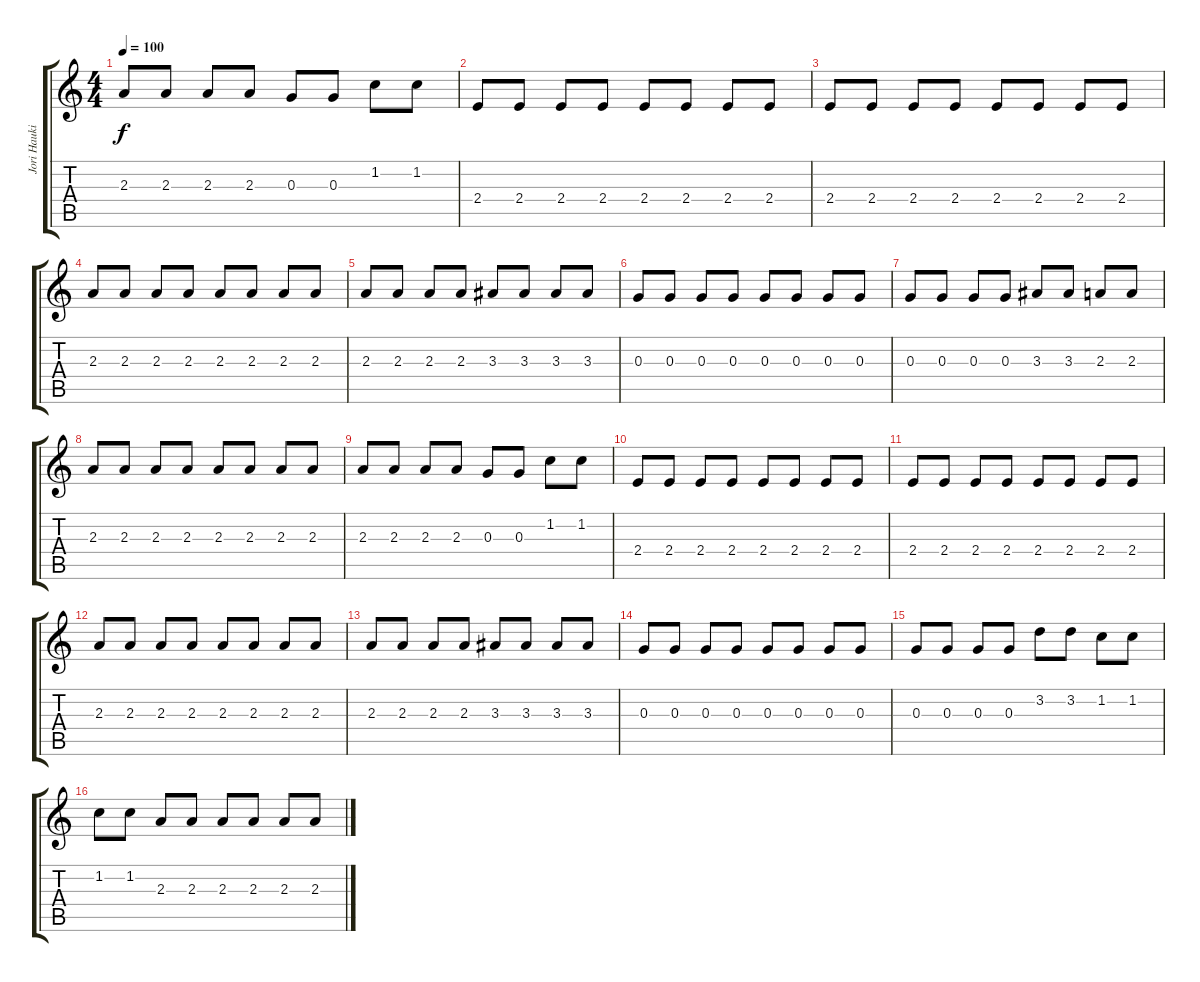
\track ("Jori Haukio (lead guitar) " "Jori Hauki") {instrument overdrivenguitar}
\staff {score tabs}
\tuning (E4 B3 G3 D3 A2 E2) {hide}
\ts (4 4)
\tempo 100
\clef g2
\ks aminor
2.3.8{dy f} 2.3.8 2.3.8 2.3.8 0.3.8 0.3.8 1.2.8 1.2.8 |
2.4.8 2.4.8 2.4.8 2.4.8 2.4.8 2.4.8 2.4.8 2.4.8 |
2.4.8 2.4.8 2.4.8 2.4.8 2.4.8 2.4.8 2.4.8 2.4.8 |
2.3.8{volume 10} 2.3.8 2.3.8 2.3.8 2.3.8 2.3.8 2.3.8 2.3.8 |
2.3.8 2.3.8 2.3.8 2.3.8 3.3.8 3.3.8 3.3.8 3.3.8 |
0.3.8 0.3.8 0.3.8 0.3.8 0.3.8 0.3.8 0.3.8 0.3.8 |
0.3.8 0.3.8 0.3.8 0.3.8 3.3.8 3.3.8 2.3.8 2.3.8 |
2.3.8{volume 7} 2.3.8 2.3.8 2.3.8 2.3.8 2.3.8 2.3.8 2.3.8 |
2.3.8 2.3.8 2.3.8 2.3.8 0.3.8 0.3.8 1.2.8 1.2.8 |
2.4.8 2.4.8 2.4.8 2.4.8 2.4.8 2.4.8 2.4.8 2.4.8 |
2.4.8 2.4.8 2.4.8 2.4.8 2.4.8 2.4.8 2.4.8 2.4.8 |
2.3.8{volume 4} 2.3.8 2.3.8 2.3.8 2.3.8 2.3.8 2.3.8 2.3.8 |
2.3.8 2.3.8 2.3.8 2.3.8 3.3.8 3.3.8 3.3.8 3.3.8 |
0.3.8 0.3.8 0.3.8 0.3.8 0.3.8 0.3.8 0.3.8 0.3.8 |
0.3.8 0.3.8 0.3.8 0.3.8 3.2.8 3.2.8 1.2.8 1.2.8 |
1.2.8{volume 0} 1.2.8 2.3.8 2.3.8 2.3.8 2.3.8 2.3.8 2.3.8
